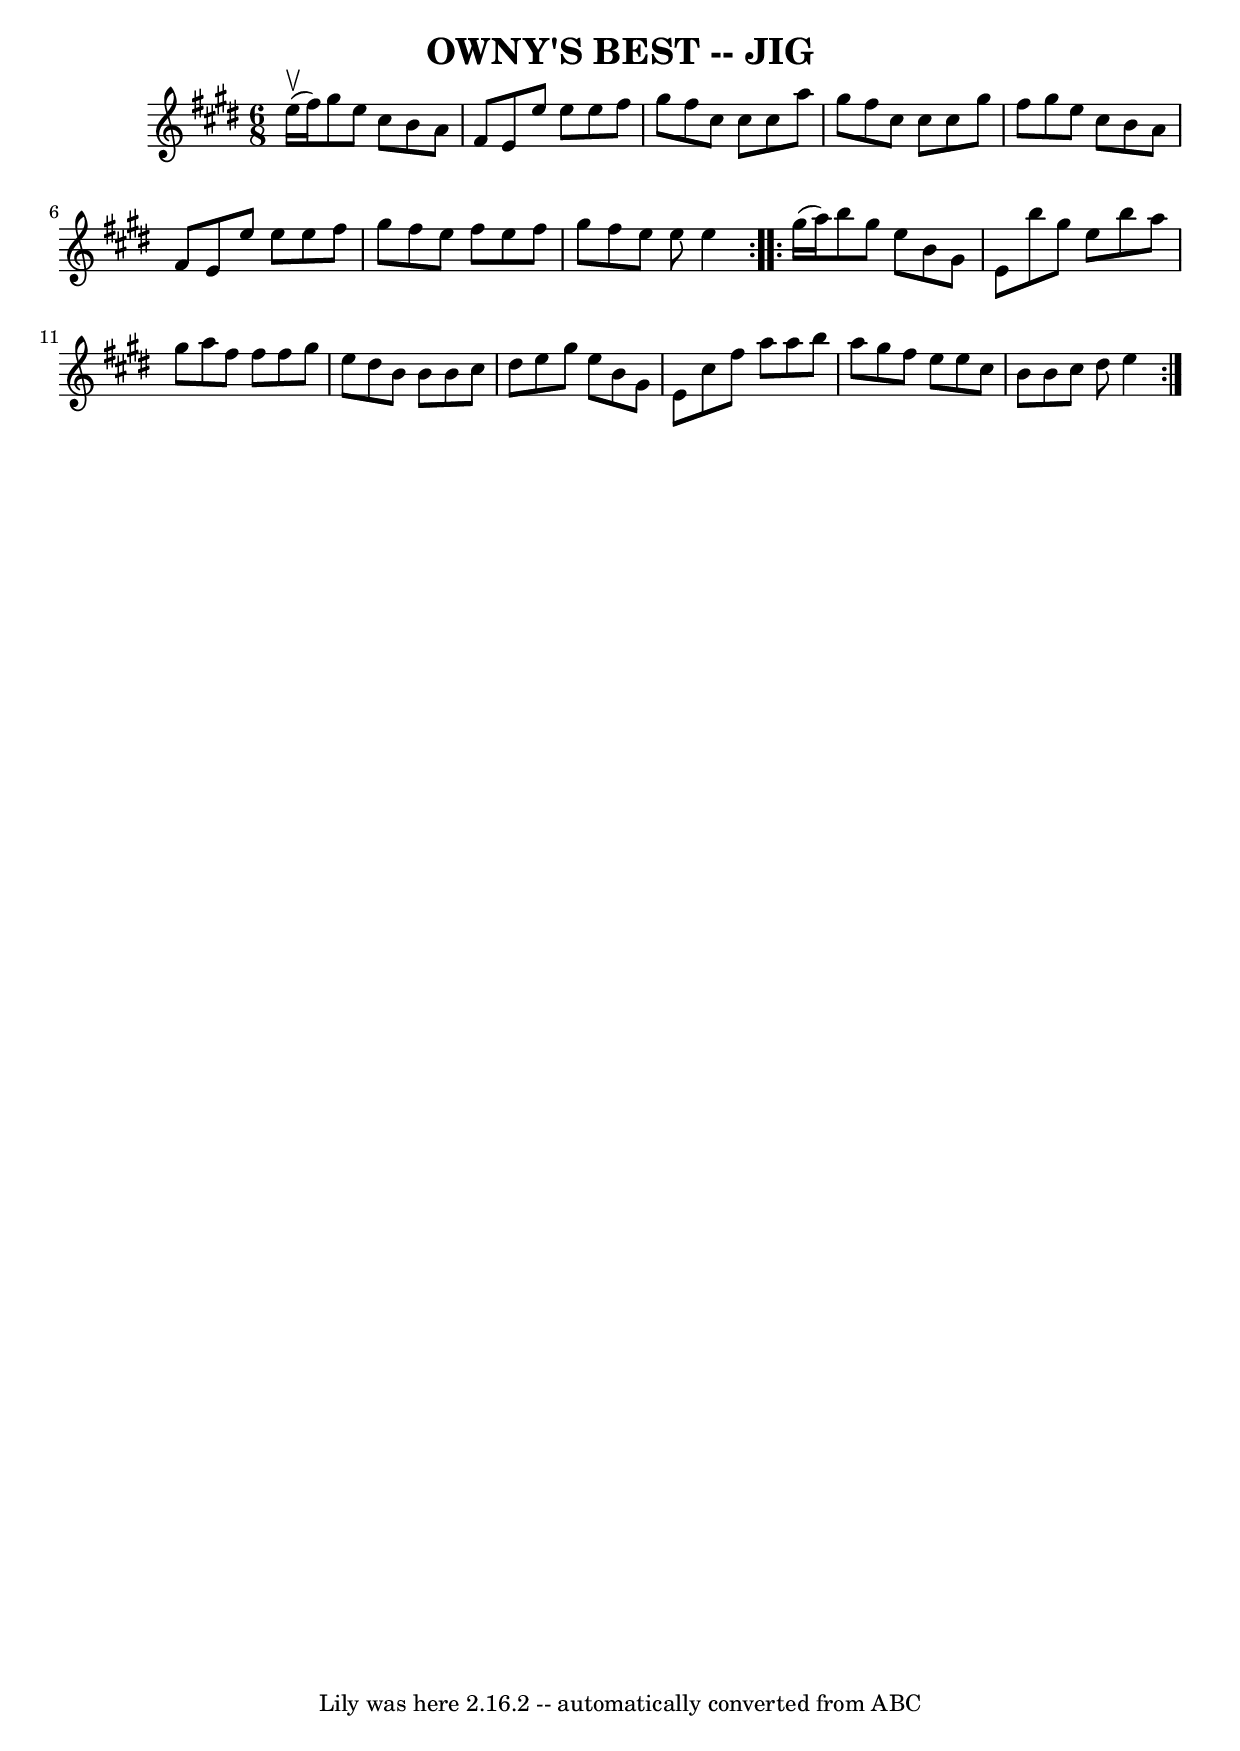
\version "2.16.2"
\include "Mammoth.ily"
\header {
  %% book = "Ryan's Mammoth Collection of Fiddle Tunes"
  crossRefNumber = "1"
  footnotes = ""
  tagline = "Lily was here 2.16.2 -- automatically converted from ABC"
  title = "OWNY'S BEST -- JIG"

}
voicedefault =  {



  \repeat volta 2 {

    \time 6/8 
    \key e \major
 e''16 (^\upbow fis''16)       |
    
    gis''8 e''8 cis''8 b'8 a'8 fis'8    |
    e'8 e''8    
    e''8 e''8 fis''8 gis''8    |
    fis''8 cis''8 cis''8    
    cis''8 a''8 gis''8    |
    fis''8 cis''8 cis''8 cis''8    
    gis''8 fis''8        |
    gis''8 e''8 cis''8 b'8 a'8    
    fis'8    |
    e'8 e''8 e''8 e''8 fis''8 gis''8    |
    
    fis''8 e''8 fis''8 e''8 fis''8 gis''8    |
    fis''8    
    e''8 e''8 e''4    
  }     
  \repeat volta 2 {
    gis''16 (a''16)       
    |
    b''8 gis''8 e''8 b'8 gis'8 e'8    |
    b''8    
    gis''8 e''8 b''8 a''8 gis''8    |
    a''8 fis''8 fis''8 
    fis''8 gis''8 e''8    |
    dis''8 b'8 b'8 b'8 cis''8 
    dis''8        |
    e''8 gis''8 e''8 b'8 gis'8 e'8    
    |
    cis''8 fis''8 a''8 a''8 b''8 a''8    |
    
    gis''8 fis''8 e''8 e''8 cis''8 b'8    |
    b'8 cis''8   
    dis''8 e''4    
  }   

}

\score{
  <<

    \context Staff="default"
    {
      \voicedefault 
      
    }

  >>
  \layout {
    
  }
  \midi {
  }

}
